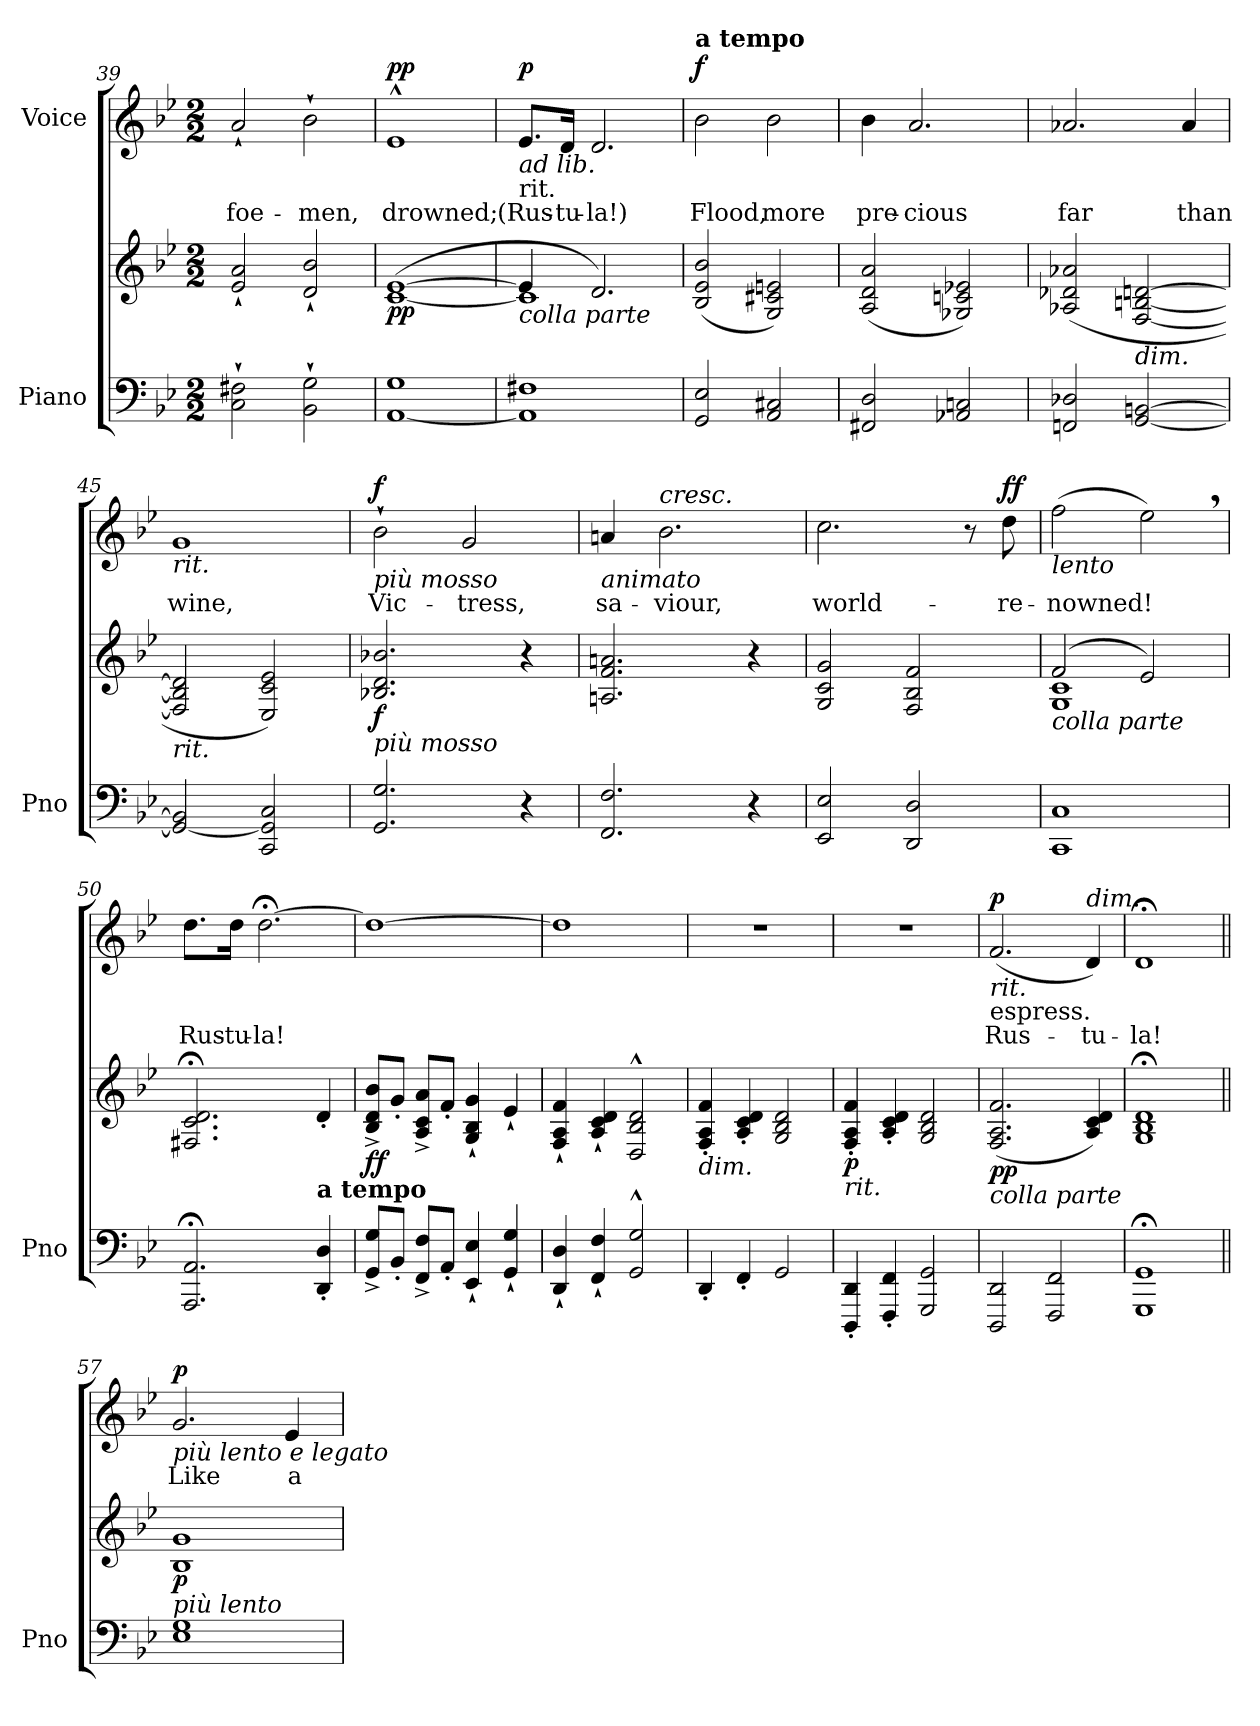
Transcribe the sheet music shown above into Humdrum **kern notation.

**kern	**kern	**dynam	**kern	**text	**dynam
*part2	*part2	*part2	*part1	*part1	*part1
*staff3	*staff2	*staff2/3	*staff1	*staff1	*staff1
*I"Piano	*	*	*I"Voice	*	*
*I'Pno	*	*	*	*	*
*clefF4	*clefG2	*	*clefG2	*	*
*k[b-e-]	*k[b-e-]	*	*k[b-e-]	*	*
*M2/2	*M2/2	*	*M2/2	*	*
=39	=39	=39	=39	=39	=39
!	!	!	!	!LO:LY:b	!
2C\` 2F#X\`	2e-/` 2a/`	.	2a`>/	foe-	.
!	!	!	!	!LO:LY:b	!
2BB-\` 2G\`	2d/` 2b-/`	.	2b-`\	-men,	.
=40	=40	=40	=40	=40	=40
*	*^	*	*	*	*
!	!	!	!LO:DY:b	!	!LO:LY:b	!LO:DY:a
[1AA 1G	([1e-	[1c	pp	1e-^^	drowned;	pp
!!LO:PB:g=z
=41	=41	=41	=41	=41	=41	=41
!	!	!	!	!LO:TX:b:i:t=ad lib.	!	!
!	!	!	!	!LO:TX:b:t=rit.	!	!
!	!LO:TX:b:i:t=colla parte	!	!	!	!	!
!	!	!	!	!	!LO:LY:b	!LO:DY:a
1AA] 1F#X	4e-/]	1c]	.	8.e-/L	(Rus-	p
!	!	!	!	!	!LO:LY:b	!
.	.	.	.	16d/Jk	-tu-	.
!	!	!	!	!	!LO:LY:b	!
.	2.d/)	.	.	2.d/	-la!)	.
*	*v	*v	*	*	*	*
=42	=42	=42	=42	=42	=42
!	!	!	!LO:TX:a:B:t=a tempo	!	!
!	!	!	!	!LO:LY:b	!LO:DY:a
2GG/ 2E-/	(>2B-/ 2e-/ 2b-/	.	2b-\	Flood,	f
!	!	!	!	!LO:LY:b	!
2AA/ 2C#X/	2G/ 2c#X/ 2en/)	.	2b-\	more	.
=43	=43	=43	=43	=43	=43
!	!	!	!	!LO:LY:b	!
2FF#X/ 2D/	(>2A/ 2d/ 2a/	.	4b-\	pre-	.
!	!	!	!	!LO:LY:b	!
.	.	.	2.a/	-cious	.
2AA-X/ 2Cn/	2G-X/ 2cn/ 2e-X/)	.	.	.	.
=44	=44	=44	=44	=44	=44
!	!	!	!	!LO:LY:b	!
2FFn/ 2D-X/	(2A-X/ 2d-X/ 2a-X/	.	2.a-X/	far	.
!	!LO:TX:b:i:t=dim.	!	!	!	!
[2GG/ [2BBn/	[2F/ [>2Bn/ [2dn/	.	.	.	.
!	!	!	!	!LO:LY:b	!
.	.	.	4a-/	than	.
=45	=45	=45	=45	=45	=45
!	!	!	!LO:TX:b:i:t=rit.	!	!
!	!LO:TX:b:i:t=rit.	!	!	!	!
!	!	!	!	!LO:LY:b	!
2GG/_ 2BB/]	2F/] 2B/] 2d/]	.	1g	wine,	.
2CC/ 2GG/] 2C/	2E-/ 2c/ 2e-/)	.	.	.	.
=46	=46	=46	=46	=46	=46
!	!	!	!LO:TX:b:i:t=più mosso	!	!
!	!LO:TX:b:i:t=più mosso	!	!	!	!
!	!	!LO:DY:b	!	!LO:LY:b	!LO:DY:a
2.GG/ 2.G/	2.B-X/ 2.d/ 2.b-X/	f	2b-`\	Vic-	f
!	!	!	!	!LO:LY:b	!
.	.	.	2g/	-tress,	.
4r	4r	.	.	.	.
!!LO:LB:g=z
=47	=47	=47	=47	=47	=47
!	!	!	!LO:TX:b:i:t=animato	!	!
!	!	!	!	!LO:LY:b	!
2.FF/ 2.F/	2.An/ 2.f/ 2.an/	.	4an/	sa-	.
!	!	!	!LO:TX:a:i:t=cresc.	!	!
!	!	!	!	!LO:LY:b	!
.	.	.	2.b-\	-viour,	.
4r	4r	.	.	.	.
=48	=48	=48	=48	=48	=48
!	!	!	!	!LO:LY:b	!
2EE-/ 2E-/	2G/ 2c/ 2g/	.	2.cc\	world-	.
2DD/ 2D/	2F/ 2B-/ 2f/	.	.	.	.
.	.	.	8r	.	.
!	!	!	!	!LO:LY:b	!LO:DY:a
.	.	.	8dd\	-re-	ff
=49	=49	=49	=49	=49	=49
*	*^	*	*	*	*
!	!	!	!	!LO:TX:b:i:t=lento	!	!
!	!LO:TX:b:i:t=colla parte	!	!	!	!	!
!	!	!	!	!	!LO:LY:b	!
1CC 1C	(2f/	1G 1c	.	(2ff\	-nowned!	.
.	2e-/)	.	.	2ee-,\)	.	.
*	*v	*v	*	*	*	*
=50	=50	=50	=50	=50	=50
!	!	!	!	!LO:LY:b	!
2.AAA/;< 2.AA/;<	2.F#X/;< 2.c/;< 2.d/;<	.	8.dd\L	Rus-	.
!	!	!	!	!LO:LY:b	!
.	.	.	16dd\Jk	-tu-	.
!	!	!	!	!LO:LY:b	!
.	.	.	[2.dd;<\	-la!	.
!	!LO:TX:b:B:t=a tempo	!	!	!	!
4DD/' 4D/'	4d'/	.	.	.	.
=51	=51	=51	=51	=51	=51
!	!	!LO:DY:b	!	!	!
8GG/^> 8G/^>L	8B-/^> 8d/^> 8b-/^>L	ff	1dd_	.	.
8BB-'/J	8g'/J	.	.	.	.
8FF/^> 8F/^>L	8A/^> 8c/^> 8a/^>L	.	.	.	.
8AA'/J	8f'/J	.	.	.	.
4EE-/` 4E-/`	4G/` 4B-/` 4g/`	.	.	.	.
4GG/` 4G/`	4e-`/	.	.	.	.
!!LO:LB:g=z
=52	=52	=52	=52	=52	=52
4DD/` 4D/`	4F/` 4A/` 4f/`	.	1dd]	.	.
4FF/` 4F/`	4A/` 4c/` 4d/`	.	.	.	.
2GG/^^ 2G/^^	2D/^^ 2B-/^^ 2d/^^	.	.	.	.
=53	=53	=53	=53	=53	=53
!	!LO:TX:b:i:t=dim.	!	!	!	!
4DD'/	4F/' 4A/' 4f/'	.	1r	.	.
4FF'/	4A/' 4c/' 4d/'	.	.	.	.
2GG/	2G/ 2B-/ 2d/	.	.	.	.
=54	=54	=54	=54	=54	=54
!	!LO:TX:b:i:t=rit.	!	!	!	!
!	!	!LO:DY:b	!	!	!
4DDD/' 4DD/'	4F/' 4A/' 4f/'	p	1r	.	.
4FFF/' 4FF/'	4A/' 4c/' 4d/'	.	.	.	.
2GGG/ 2GG/	2G/ 2B-/ 2d/	.	.	.	.
=55	=55	=55	=55	=55	=55
!	!	!	!LO:TX:b:i:t=rit.	!	!
!	!	!	!LO:TX:b:t=espress.	!	!
!	!LO:TX:b:i:t=colla parte	!	!	!	!
!	!	!LO:DY:b	!	!LO:LY:b	!LO:DY:a
2DDD/ 2DD/	(>2.F/ 2.A/ 2.f/	pp	(2.f/	Rus-	p
2FFF/ 2FF/	.	.	.	.	.
!	!	!	!LO:TX:a:i:t=dim.	!	!
!	!	!	!	!LO:LY:b	!
.	4A/ 4c/ 4d/)	.	4d/)	-tu-	.
=56	=56	=56	=56	=56	=56
!	!	!	!	!LO:LY:b	!
1GGG;< 1GG;<	1G;< 1B-;< 1d;<	.	1d;<	-la!	.
!!LO:PB:g=z
=57||	=57||	=57||	=57||	=57||	=57||
!	!	!	!LO:TX:b:i:t=più lento e legato	!	!
!	!LO:TX:b:i:t=più lento	!	!	!	!
!	!	!LO:DY:b	!	!LO:LY:b	!LO:DY:a
1E- 1G	1B- 1g	p	2.g/	Like	p
!	!	!	!	!LO:LY:b	!
.	.	.	4e-/	a	.
=	=	=	=	=	=
*-	*-	*-	*-	*-	*-
